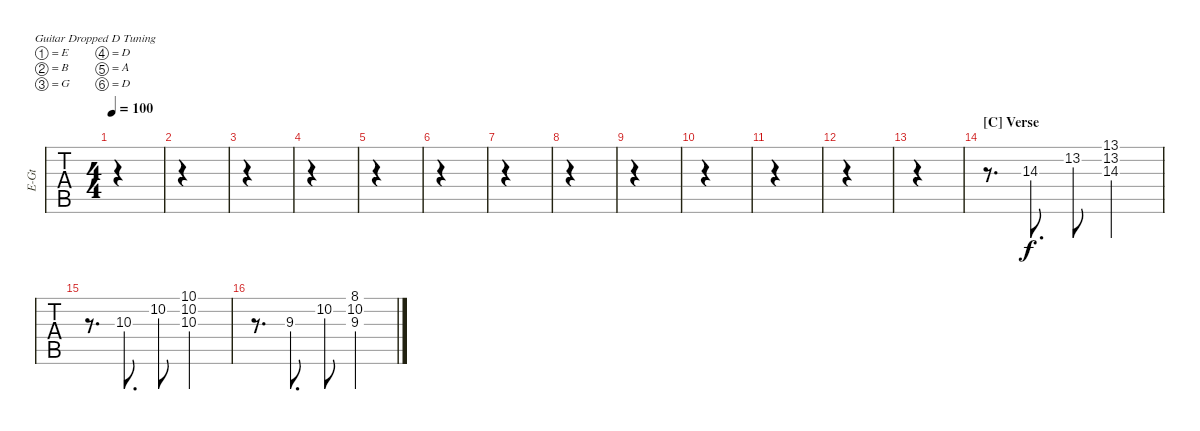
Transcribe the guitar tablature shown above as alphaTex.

\defaultSystemsLayout 4
\bracketExtendMode groupsimilarinstruments
\multiBarRest
\otherSystemsTrackNameOrientation horizontal
\track ("David" "E-Gt") {instrument distortionguitar}
\staff {tabs}
\tuning (E4 B3 G3 D3 A2 D2)
\ts (4 4)
\tempo 100
\clef g2
\ks c
|
|
|
|
|
|
|
|
|
|
|
|
|
\section ("C" "Verse")
r.8{d} 14.3.8{d} 13.2.8 (14.3 13.1 13.2).2 |
r.8{d} 10.3.8{d} 10.2.8 (10.3 10.1 10.2).2 |
r.8{d} 9.3.8{d} 10.2.8 (9.3 8.1 10.2).2
